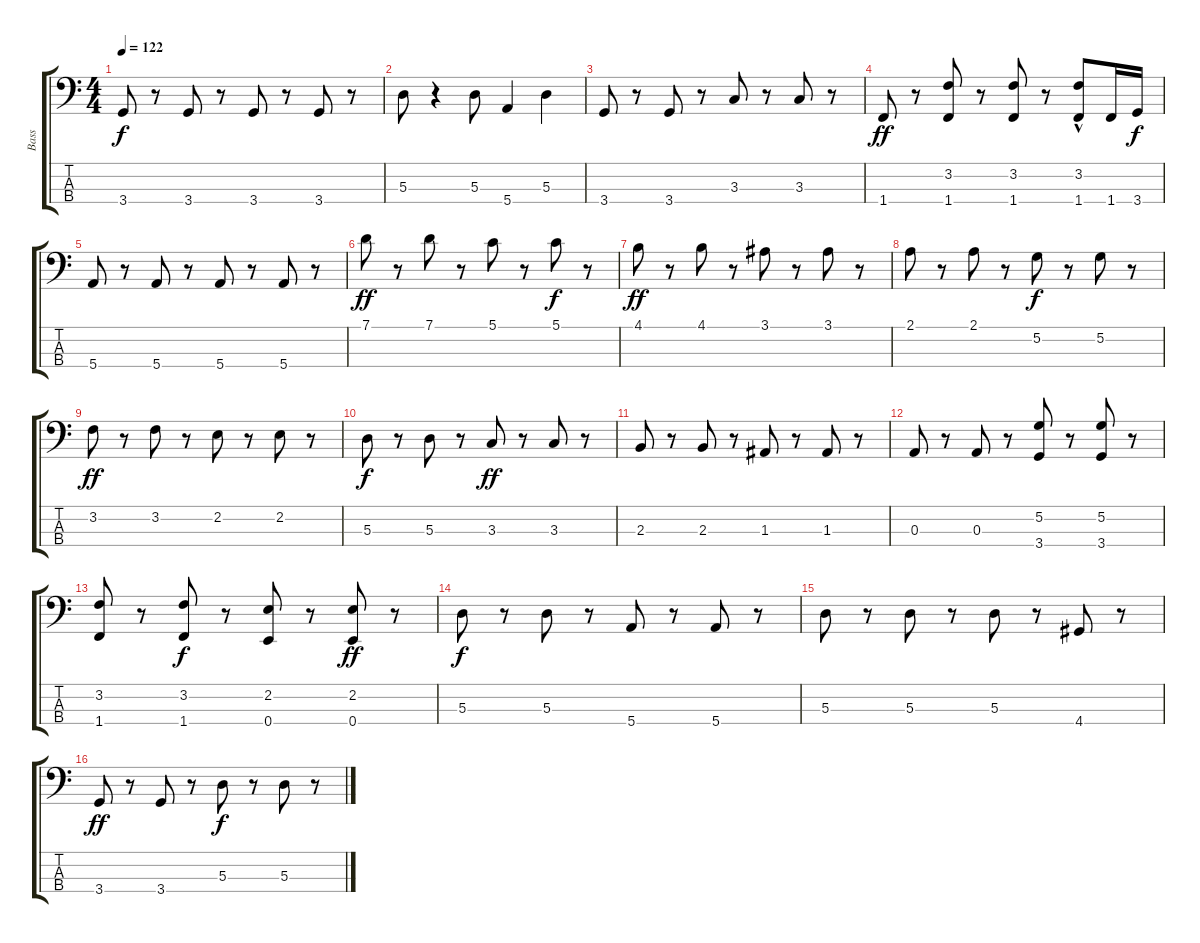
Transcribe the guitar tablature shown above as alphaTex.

\track ("Bass" "Bass") {instrument electricbassfinger}
\staff {score tabs}
\tuning (G2 D2 A1 E1) {hide}
\ts (4 4)
\tempo 122
\clef f4
\ks c
3.4.8{dy f} r.8 3.4.8 r.8 3.4.8 r.8 3.4.8 r.8 |
5.3.8 r.4 5.3.8 5.4.4 5.3.4 |
3.4.8 r.8 3.4.8 r.8 3.3.8 r.8 3.3.8 r.8 |
1.4.8{dy ff} r.8 (3.2 1.4).8 r.8 (3.2 1.4).8 r.8 (3.2{hac} 1.4{hac}).8 1.4.16 3.4.16{dy f} |
5.4.8 r.8 5.4.8 r.8 5.4.8 r.8 5.4.8 r.8 |
7.1.8{dy ff} r.8 7.1.8 r.8 5.1.8 r.8 5.1.8{dy f} r.8 |
4.1.8{dy ff} r.8 4.1.8 r.8 3.1.8 r.8 3.1.8 r.8 |
2.1.8 r.8 2.1.8 r.8 5.2.8{dy f} r.8 5.2.8 r.8 |
3.2.8{dy ff} r.8 3.2.8 r.8 2.2.8 r.8 2.2.8 r.8 |
5.3.8{dy f} r.8 5.3.8 r.8 3.3.8{dy ff} r.8 3.3.8 r.8 |
2.3.8 r.8 2.3.8 r.8 1.3.8 r.8 1.3.8 r.8 |
0.3.8 r.8 0.3.8 r.8 (5.2 3.4).8 r.8 (5.2 3.4).8 r.8 |
(3.2 1.4).8 r.8 (3.2 1.4).8{dy f} r.8 (2.2 0.4).8 r.8 (2.2 0.4).8{dy ff} r.8 |
5.3.8{dy f} r.8 5.3.8 r.8 5.4.8 r.8 5.4.8 r.8 |
5.3.8 r.8 5.3.8 r.8 5.3.8 r.8 4.4.8 r.8 |
3.4.8{dy ff} r.8 3.4.8 r.8 5.3.8{dy f} r.8 5.3.8 r.8
